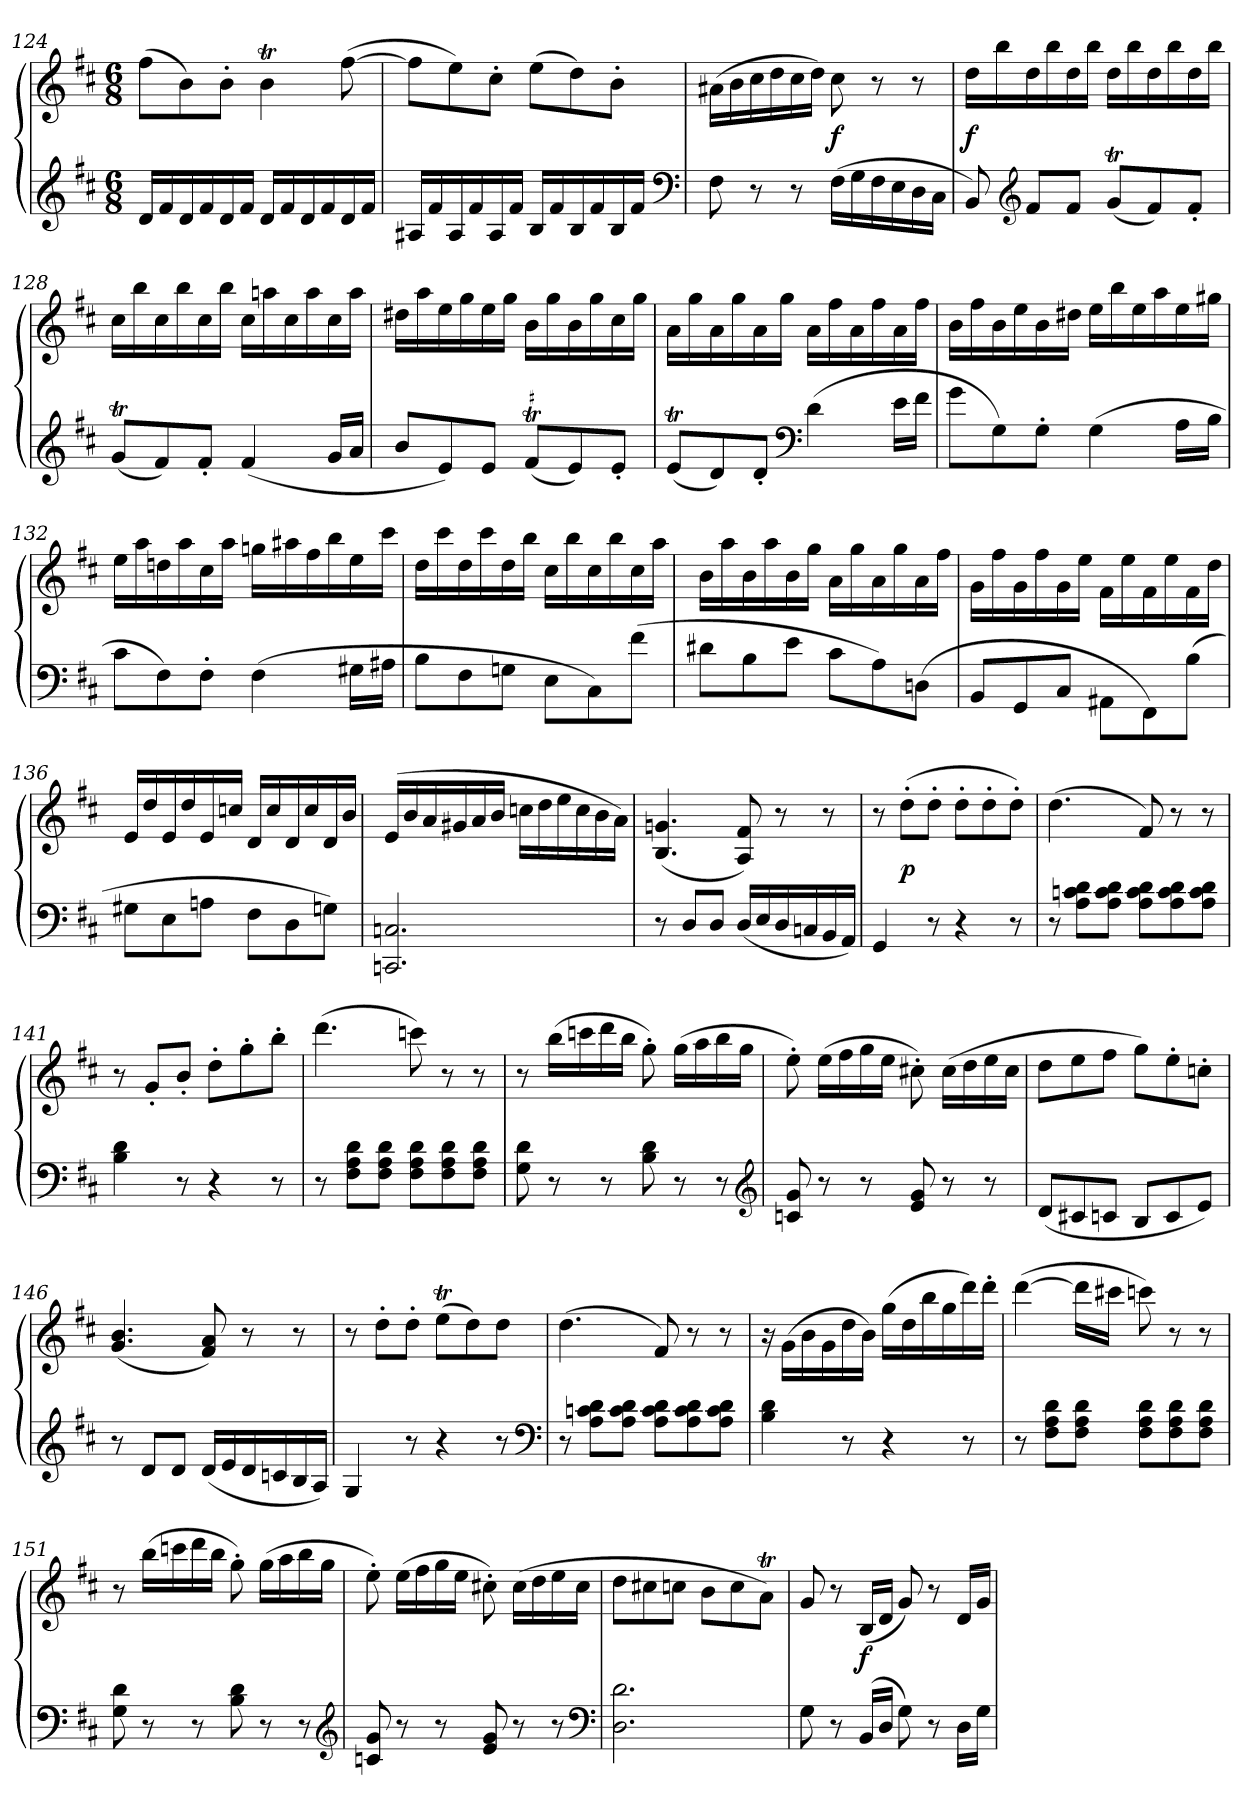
**kern	**kern	**dynam
*part1	*part1	*part1
*staff2	*staff1	*staff1/2
*clefG2	*clefG2	*
*k[f#c#]	*k[f#c#]	*
*D:	*D:	*
*M6/8	*M6/8	*
=124	=124	=124
16dLL	(8ff#L	.
16f#	.	.
16d	8b)	.
16f#	.	.
16d	8b'J	.
16f#JJ	.	.
16dLL	4bT	.
16f#	.	.
16d	.	.
16f#	.	.
16d	([8ff#	.
16f#JJ	.	.
=125	=125	=125
16A#XLL	8ff#L]	.
16f#	.	.
16A#	8ee)	.
16f#	.	.
16A#	8cc#'J	.
16f#JJ	.	.
16BLL	(8eeL	.
16f#	.	.
16B	8dd)	.
16f#	.	.
16B	8b'J	.
16f#JJ	.	.
*clefF4	*	*
=126	=126	=126
8F#	(16a#XLL	.
.	16b	.
8r	16cc#	.
.	16dd	.
8r	16cc#	.
.	16ddJJ)	.
(16F#LL	8cc#	f
16G	.	.
16F#	8r	.
16E	.	.
16D	8r	.
16C#JJ	.	.
=127	=127	=127
8BB)	16ddLL	f
.	16bb	.
*clefG2	*	*
8f#L	16dd	.
.	16bb	.
8f#J	16dd	.
.	16bbJJ	.
(8gTL	16ddLL	.
.	16bb	.
8f#)	16dd	.
.	16bb	.
8f#'J	16dd	.
.	16bbJJ	.
=128	=128	=128
(8gTL	16cc#LL	.
.	16bb	.
8f#)	16cc#	.
.	16bb	.
8f#'J	16cc#	.
.	16bbJJ	.
(4f#	16cc#LL	.
.	16aan	.
.	16cc#	.
.	16aa	.
16gLL	16cc#	.
16aJJ	16aaJJ	.
=129	=129	=129
8bL	16dd#XLL	.
.	16aa	.
8e)	16ee	.
.	16gg	.
8eJ	16ee	.
.	16ggJJ	.
!LO:TR:acc=#	!	!
(8f#TL	16bLL	.
.	16gg	.
8e)	16b	.
.	16gg	.
8e'J	16cc#	.
.	16ggJJ	.
=130	=130	=130
(8eTL	16aLL	.
.	16gg	.
8d)	16a	.
.	16gg	.
8d'J	16a	.
.	16ggJJ	.
*clefF4	*	*
(4d	16aLL	.
.	16ff#	.
.	16a	.
.	16ff#	.
16eLL	16a	.
16f#JJ	16ff#JJ	.
=131	=131	=131
8gL	16bLL	.
.	16ff#	.
8G)	16b	.
.	16ee	.
8G'J	16b	.
.	16dd#XJJ	.
(4G	16eeLL	.
.	16bb	.
.	16ee	.
.	16aa	.
16ALL	16ee	.
16BJJ	16gg#XJJ	.
=132	=132	=132
8c#L	16eeLL	.
.	16aa	.
8F#)	16ddn	.
.	16aa	.
8F#'J	16cc#	.
.	16aaJJ	.
(4F#	16ggnLL	.
.	16aa#X	.
.	16ff#	.
.	16bb	.
16G#XLL	16ee	.
16A#XJJ	16ccc#JJ	.
=133	=133	=133
8BL	16ddLL	.
.	16ccc#	.
8F#	16dd	.
.	16ccc#	.
8GnJ	16dd	.
.	16bbJJ	.
8EL	16cc#LL	.
.	16bb	.
8C#)	16cc#	.
.	16bb	.
(8f#J	16cc#	.
.	16aaJJ	.
=134	=134	=134
8d#XL	16bLL	.
.	16aa	.
8B	16b	.
.	16aa	.
8eJ	16b	.
.	16ggJJ	.
8c#L	16aLL	.
.	16gg	.
8A)	16a	.
.	16gg	.
(8DnJ	16a	.
.	16ff#JJ	.
=135	=135	=135
8BBL	16gLL	.
.	16ff#	.
8GG	16g	.
.	16ff#	.
8C#J	16g	.
.	16eeJJ	.
8AA#XL	16f#\LL	.
.	16ee\	.
8FF#)	16f#\	.
.	16ee\	.
(>8BJ	16f#\	.
.	16dd\JJ	.
=136	=136	=136
8G#XL	16eLL	.
.	16dd	.
8E	16e	.
.	16dd	.
8AnJ	16e	.
.	16ccnJJ	.
8F#L	16dLL	.
.	16cc	.
8D	16d	.
.	16cc	.
8GnJ)	16d	.
.	16bJJ	.
=137	=137	=137
2.CCn 2.Cn	(>16eLL	.
.	16b	.
.	16a	.
.	16g#X	.
.	16a	.
.	16bJJ	.
.	16ccnLL	.
.	16dd	.
.	16ee	.
.	16cc	.
.	16b	.
.	16aJJ)	.
=138	=138	=138
8r	(4.B 4.gn	.
8D/L	.	.
8D/J	.	.
(16DLL	8A 8f#)	.
16E	.	.
16D	8r	.
16Cn	.	.
16BB	8r	.
16AAJJ)	.	.
=139	=139	=139
4GG	8r	.
.	(8dd'L	p
8r	8dd'J	.
4r	8dd'L	.
.	8dd'	.
8r	8dd'J)	.
=140	=140	=140
8r	(4.dd	.
8A 8cn 8dL	.	.
8A 8c 8dJ	.	.
8A 8c 8dL	8f#)	.
8A 8c 8d	8r	.
8A 8c 8dJ	8r	.
=141	=141	=141
4B 4d	8r	.
.	8g'L	.
8r	8b'J	.
4r	8dd'L	.
.	8gg'	.
8r	8bb'J	.
=142	=142	=142
8r	(4.ddd	.
8F# 8A 8dL	.	.
8F# 8A 8dJ	.	.
8F# 8A 8dL	8cccn)	.
8F# 8A 8d	8r	.
8F# 8A 8dJ	8r	.
=143	=143	=143
8G 8d	8r	.
8r	(16bbLL	.
.	16cccn	.
8r	16ddd	.
.	16bbJJ	.
8B 8d	8gg')	.
8r	(16ggLL	.
.	16aa	.
8r	16bb	.
.	16ggJJ	.
*clefG2	*	*
=144	=144	=144
8cn 8g	8ee')	.
8r	(16eeLL	.
.	16ff#	.
8r	16gg	.
.	16eeJJ	.
8e 8g	8cc#X')	.
8r	(16cc#LL	.
.	16dd	.
8r	16ee	.
.	16cc#JJ	.
=145	=145	=145
(8dL	8ddL	.
8c#X	8ee	.
8cnJ	8ff#J	.
8BL	8ggL)	.
8c	8ee'	.
8eJ)	8ccn'J	.
=146	=146	=146
8r	(4.g 4.b	.
8dL	.	.
8dJ	.	.
(16dLL	8f# 8a)	.
16e	.	.
16d	8r	.
16cn	.	.
16B	8r	.
16AJJ)	.	.
=147	=147	=147
4G	8r	.
.	8dd'L	.
8r	8dd'J	.
4r	(8eeTL	.
.	8dd)	.
8r	8ddJ	.
*clefF4	*	*
=148	=148	=148
8r	(4.dd	.
8A 8cn 8dL	.	.
8A 8c 8dJ	.	.
8A 8c 8dL	8f#)	.
8A 8c 8d	8r	.
8A 8c 8dJ	8r	.
=149	=149	=149
4B 4d	16r	.
.	(16g\LL	.
.	16b\	.
.	16g\	.
8r	16dd\	.
.	16b\JJ)	.
4r	(16ggLL	.
.	16dd	.
.	16bb	.
.	16gg	.
8r	16ddd)	.
.	16ddd'JJ	.
=150	=150	=150
8r	([4ddd	.
8F# 8A 8dL	.	.
8F# 8A 8dJ	16dddLL]	.
.	16ccc#XJJ	.
8F# 8A 8dL	8cccn)	.
8F# 8A 8d	8r	.
8F# 8A 8dJ	8r	.
=151	=151	=151
8G 8d	8r	.
8r	(16bbLL	.
.	16cccn	.
8r	16ddd	.
.	16bbJJ	.
8B 8d	8gg')	.
8r	(16ggLL	.
.	16aa	.
8r	16bb	.
.	16ggJJ	.
*clefG2	*	*
=152	=152	=152
8cn 8g	8ee')	.
8r	(16eeLL	.
.	16ff#	.
8r	16gg	.
.	16eeJJ	.
8e 8g	8cc#X')	.
8r	(16cc#LL	.
.	16dd	.
8r	16ee	.
.	16cc#JJ	.
*clefF4	*	*
=153	=153	=153
2.D 2.d	8ddL	.
.	8cc#X	.
.	8ccnJ	.
.	8bL	.
.	8cc	.
.	8aTJ)	.
=154	=154	=154
8G	8g	.
8r	8r	.
(>16BBLL	(16BLL	f
16DJJ	16dJJ	.
8G)	8g)	.
8r	8r	.
16DLL	16dLL	.
16GJJ	16gJJ	.
=	=	=
*-	*-	*-
